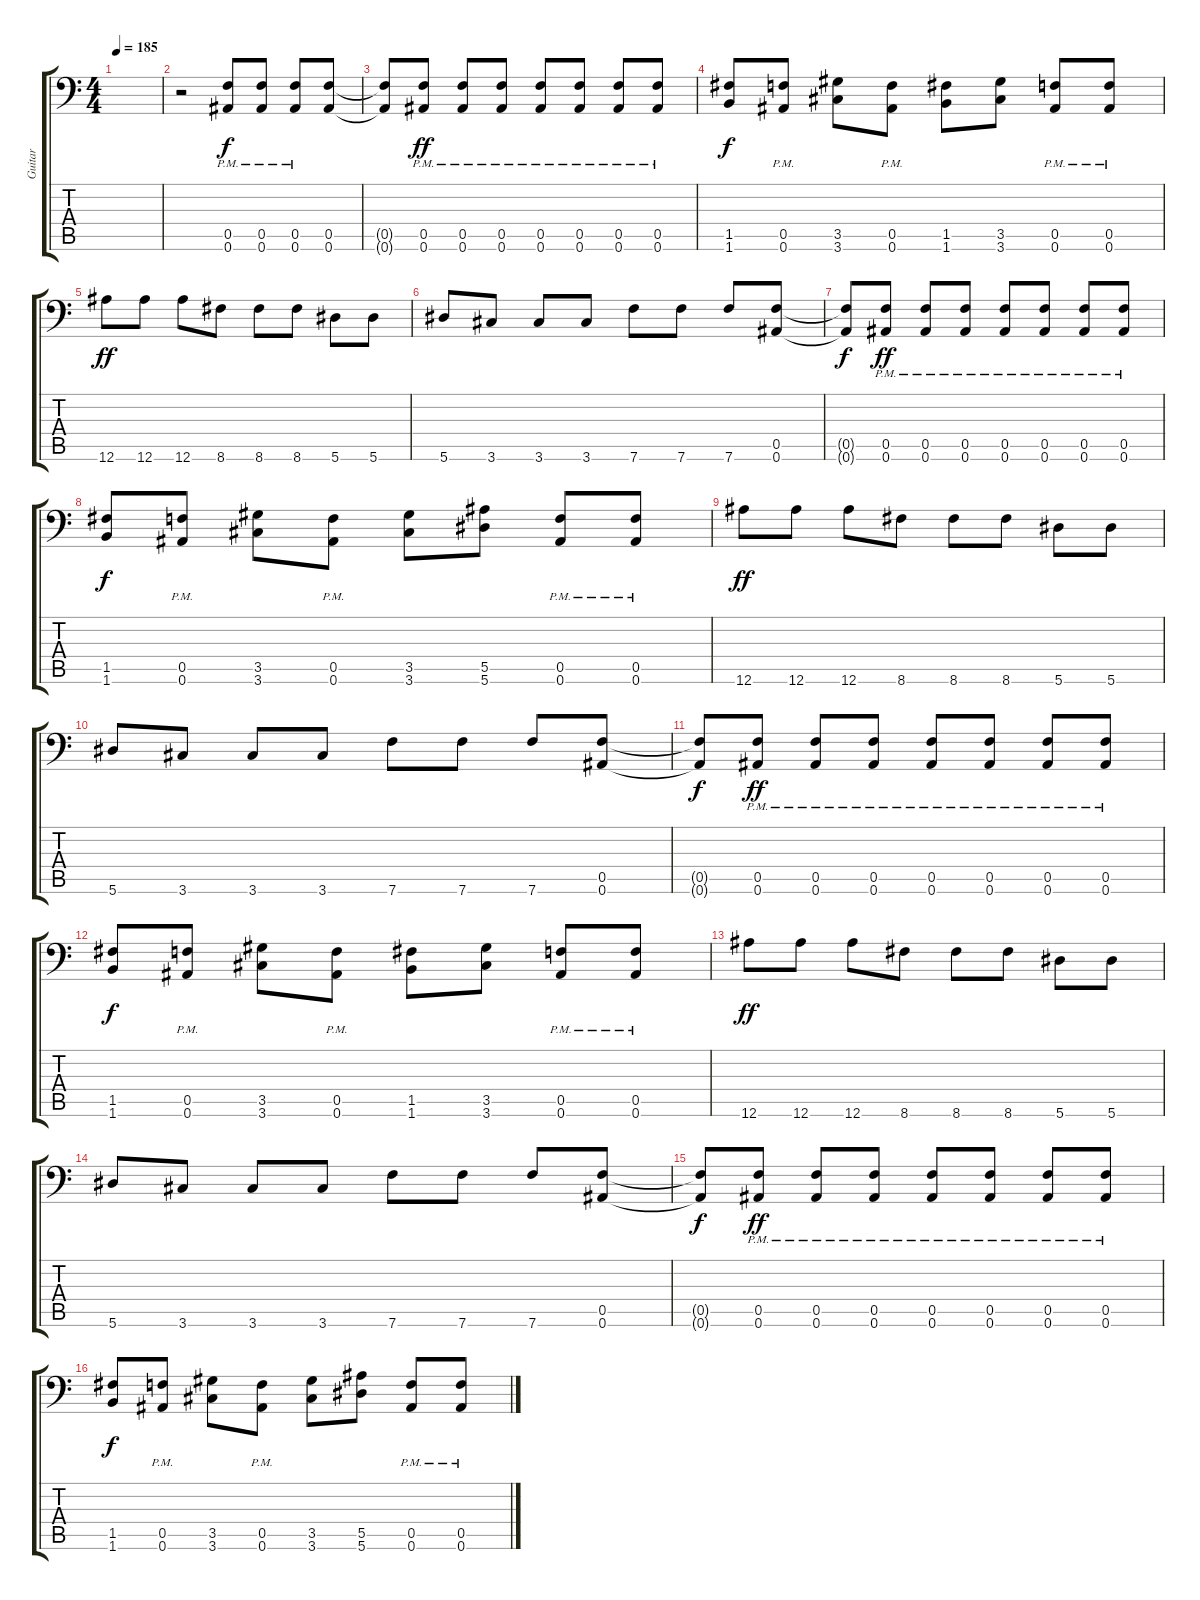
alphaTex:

\track ("Guitar" "Guitar") {instrument distortionguitar}
\staff {score tabs}
\tuning (C4 G3 Eb3 Bb2 F2 Bb1) {hide}
\ts (4 4)
\tempo 185
\clef f4
\ks c
|
r.2 (0.5{pm} 0.6{pm}).8{volume 14} (0.5{pm} 0.6{pm}).8 (0.5{pm} 0.6{pm}).8 (0.5 0.6).8 |
(0.5{t} 0.6{t}).8{dy f} (0.5{pm} 0.6{pm}).8{dy ff} (0.5{pm} 0.6{pm}).8 (0.5{pm} 0.6{pm}).8 (0.5{pm} 0.6{pm}).8 (0.5{pm} 0.6{pm}).8 (0.5{pm} 0.6{pm}).8 (0.5{pm} 0.6{pm}).8 |
(1.5 1.6).8{dy f} (0.5{pm} 0.6{pm}).8 (3.5 3.6).8 (0.5{pm} 0.6{pm}).8 (1.5 1.6).8 (3.5 3.6).8 (0.5{pm} 0.6{pm}).8 (0.5{pm} 0.6{pm}).8 |
12.6.8{dy ff} 12.6.8 12.6.8 8.6.8 8.6.8 8.6.8 5.6.8 5.6.8 |
5.6.8 3.6.8 3.6.8 3.6.8 7.6.8 7.6.8 7.6.8 (0.5 0.6).8 |
(0.5{t} 0.6{t}).8{dy f} (0.5{pm} 0.6{pm}).8{dy ff} (0.5{pm} 0.6{pm}).8 (0.5{pm} 0.6{pm}).8 (0.5{pm} 0.6{pm}).8 (0.5{pm} 0.6{pm}).8 (0.5{pm} 0.6{pm}).8 (0.5{pm} 0.6{pm}).8 |
(1.5 1.6).8{dy f} (0.5{pm} 0.6{pm}).8 (3.5 3.6).8 (0.5{pm} 0.6{pm}).8 (3.5 3.6).8 (5.5 5.6).8 (0.5{pm} 0.6{pm}).8 (0.5{pm} 0.6{pm}).8 |
12.6.8{dy ff} 12.6.8 12.6.8 8.6.8 8.6.8 8.6.8 5.6.8 5.6.8 |
5.6.8 3.6.8 3.6.8 3.6.8 7.6.8 7.6.8 7.6.8 (0.5 0.6).8 |
(0.5{t} 0.6{t}).8{dy f} (0.5{pm} 0.6{pm}).8{dy ff} (0.5{pm} 0.6{pm}).8 (0.5{pm} 0.6{pm}).8 (0.5{pm} 0.6{pm}).8 (0.5{pm} 0.6{pm}).8 (0.5{pm} 0.6{pm}).8 (0.5{pm} 0.6{pm}).8 |
(1.5 1.6).8{dy f} (0.5{pm} 0.6{pm}).8 (3.5 3.6).8 (0.5{pm} 0.6{pm}).8 (1.5 1.6).8 (3.5 3.6).8 (0.5{pm} 0.6{pm}).8 (0.5{pm} 0.6{pm}).8 |
12.6.8{dy ff} 12.6.8 12.6.8 8.6.8 8.6.8 8.6.8 5.6.8 5.6.8 |
5.6.8 3.6.8 3.6.8 3.6.8 7.6.8 7.6.8 7.6.8 (0.5 0.6).8 |
(0.5{t} 0.6{t}).8{dy f} (0.5{pm} 0.6{pm}).8{dy ff} (0.5{pm} 0.6{pm}).8 (0.5{pm} 0.6{pm}).8 (0.5{pm} 0.6{pm}).8 (0.5{pm} 0.6{pm}).8 (0.5{pm} 0.6{pm}).8 (0.5{pm} 0.6{pm}).8 |
(1.5 1.6).8{dy f} (0.5{pm} 0.6{pm}).8 (3.5 3.6).8 (0.5{pm} 0.6{pm}).8 (3.5 3.6).8 (5.5 5.6).8 (0.5{pm} 0.6{pm}).8 (0.5{pm} 0.6{pm}).8
